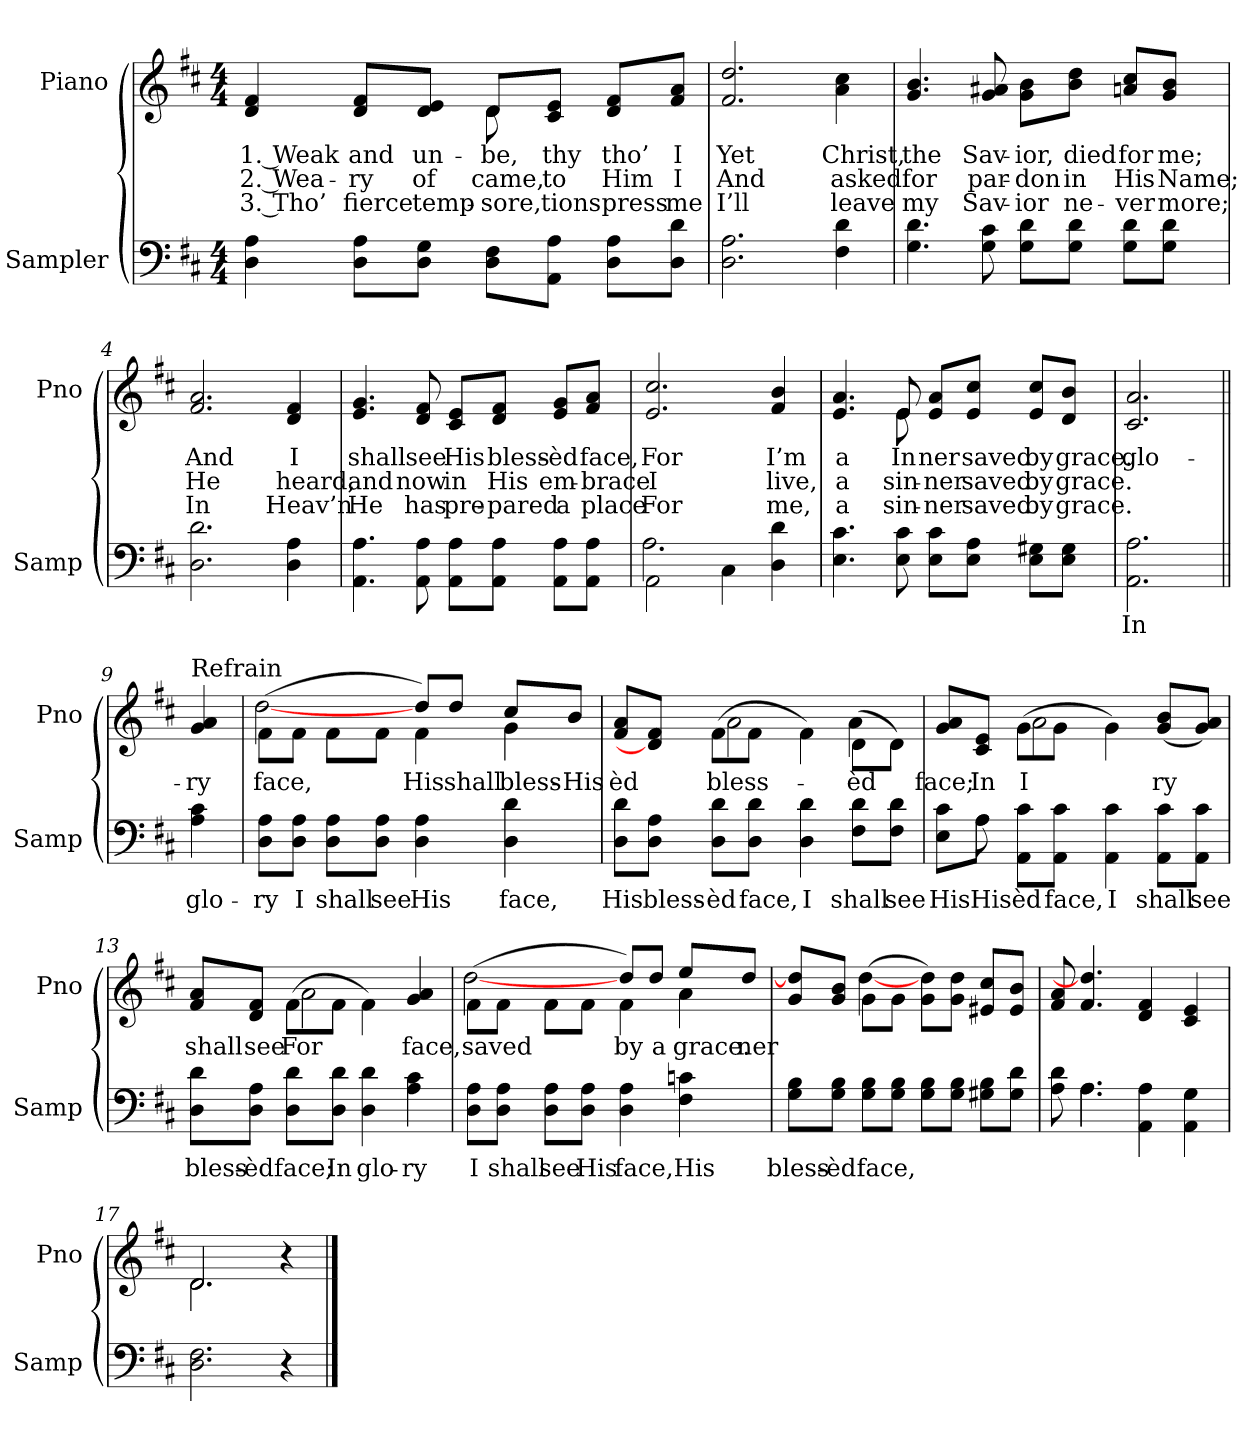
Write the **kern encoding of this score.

**kern	**text	**kern	**text	**text	**text
*part2	*part2	*part1	*part1	*part1	*part1
*staff2	*staff2	*staff1	*staff1	*staff1	*staff1
*I"Sampler	*	*I"Piano	*	*	*
*I'Samp	*	*I'Pno	*	*	*
*clefF4	*	*clefG2	*	*	*
*k[f#c#]	*	*k[f#c#]	*	*	*
*D:	*	*D:	*	*	*
*M4/4	*	*M4/4	*	*	*
=1	=1	=1	=1	=1	=1
*	*	*^	*	*	*
4D 4A	.	4d 4f#	2ryy	1. Weak	2. Wea-	3. Tho’
8D\ 8A\L	.	8d/ 8f#/L	.	and	-ry	fierce
8D\ 8G\J	.	8d/ 8e/J	.	un-	of	temp-
8D\ 8F#\L	.	8d/L	8d	be,	came,	sore,
8AA\ 8A\J	.	8c#/ 8e/J	4.ryy	-thy	to	-tions
8D\ 8A\L	.	8d/ 8f#/L	.	tho’	Him	press
8D\ 8d\J	.	8f#/ 8a/J	.	I	I	me
*	*	*v	*v	*	*	*
=2	=2	=2	=2	=2	=2
2.D 2.A	.	2.f# 2.dd	Yet	And	I’ll
4F# 4d	.	4a 4cc#	Christ,	asked	leave
=3	=3	=3	=3	=3	=3
4.G 4.d	.	4.g 4.b	the	for	my
8G 8c#	.	8g 8a#X	Sav-	par-	Sav-
8G\ 8d\L	.	8g\ 8b\L	-ior,	-don	-ior
8G\ 8d\J	.	8b\ 8dd\J	died	in	ne-
8G\ 8d\L	.	8an/ 8cc#/L	for	His	-ver
8G\ 8d\J	.	8g/ 8b/J	me;	Name;	more;
=4	=4	=4	=4	=4	=4
2.D 2.d	.	2.f# 2.a	And	He	In
4D 4A	.	4d 4f#	I	heard,	Heav’n
=5	=5	=5	=5	=5	=5
4.AA 4.A	.	4.e 4.g	shall	and	He
8AA 8A	.	8d 8f#	see	now	has
8AA\ 8A\L	.	8c#/ 8e/L	His	in	pre-
8AA\ 8A\J	.	8d/ 8f#/J	bless-	His	-pared
8AA\ 8A\L	.	8e/ 8g/L	-èd	em-	a
8AA\ 8A\J	.	8f#/ 8a/J	face,	-brace	place
=6	=6	=6	=6	=6	=6
*^	*	*	*	*	*
2AA\	2.A	.	2.e 2.cc#	For	I	For
4C#\	.	.	.	.	.	.
4D 4d	4ryy	.	4f# 4b	I’m	live,	me,
*v	*v	*	*	*	*	*
=7	=7	=7	=7	=7	=7
*	*	*^	*	*	*
4.E 4.c#	.	4.e 4.a	4.ryy	a	a	a
8E 8c#	.	8e/	8e	In	sin-	sin-
8E\ 8c#\L	.	8e/ 8a/L	2ryy	-ner	-ner	-ner
8E\ 8A\J	.	8e/ 8cc#/J	.	saved	saved	saved
8E\ 8G#X\L	.	8e/ 8cc#/L	.	by	by	by
8E\ 8G#\J	.	8d/ 8b/J	.	grace.	grace.	grace.
*	*	*v	*v	*	*	*
=8	=8	=8	=8	=8	=8
2.AA 2.A	In	2.c# 2.a	glo-	.	.
=9||	=9||	=9||	=9||	=9||	=9||
!	!	!LO:TX:t=Refrain	!	!	!
4A 4c#	glo-	4g 4a	-ry	.	.
=10	=10	=10	=10	=10	=10
*	*	*^	*	*	*
8D\ 8A\L	-ry	(8f#\L	[2dd	face,	.	.
8D\ 8A\J	I	8f#\J	.	.	.	.
8D\ 8A\L	shall	8f#\L	.	.	.	.
8D\ 8A\J	see	8f#\J	.	.	.	.
4D 4A	His	8dd/L)	4f#	His	.	.
.	.	8dd/J	.	shall	.	.
4D 4d	face,	8cc#/L	4g	bless-	.	.
.	.	8b/J	.	His	.	.
=11	=11	=11	=11	=11	=11	=11
8D\ 8d\L	His	8f#/ 8a/L	4ryy	-èd	.	.
8D\ 8A\J	bless-	8d]/ 8f#/J	.	.	.	.
8D\ 8d\L	-èd	(8f#\L	2a	bless-	.	.
8D\ 8d\J	face,	8f#\J	.	.	.	.
4D 4d	I	4f#\)	.	.	.	.
8F#\ 8d\L	shall	(8d\L	4a	-èd	.	.
8F#\ 8d\J	see	8d\J)	.	.	.	.
=12	=12	=12	=12	=12	=12	=12
*^	*	*	*	*	*	*
8E\ 8c#\L	8ryy	His	8g/ 8a/L	4ryy	face;	.	.
8A\J	8A	His	8c#/ 8e/J	.	In	.	.
8AA\ 8c#\L	2.ryy	-èd	(8g\L	2a	I	.	.
8AA\ 8c#\J	.	face,	8g\J	.	.	.	.
4AA 4c#	.	I	4g\)	.	.	.	.
8AA\ 8c#\L	.	shall	(8g/ 8b/L	4ryy	-ry	.	.
8AA\ 8c#\J	.	see	8g/ 8a/J)	.	.	.	.
*v	*v	*	*	*	*	*	*
=13	=13	=13	=13	=13	=13	=13
8D\ 8d\L	bless-	8f#/ 8a/L	4ryy	shall	.	.
8D\ 8A\J	-èd	8d/ 8f#/J	.	see	.	.
8D\ 8d\L	face;	(8f#\L	2a	For	.	.
8D\ 8d\J	In	8f#\J	.	.	.	.
4D 4d	glo-	4f#\)	.	.	.	.
4A 4c#	-ry	4g 4a	4ryy	face,	.	.
=14	=14	=14	=14	=14	=14	=14
8D\ 8A\L	I	(8f#\L	[2dd	saved	.	.
8D\ 8A\J	shall	8f#\J	.	.	.	.
8D\ 8A\L	see	8f#\L	.	.	.	.
8D\ 8A\J	His	8f#\J	.	.	.	.
4D 4A	face,	8dd/L)	4f#	by	.	.
.	.	8dd/J	.	a	.	.
4F#\ 4cn\	His	8ee/L	4a	grace.	.	.
.	.	8dd/J	.	-ner	.	.
=15	=15	=15	=15	=15	=15	=15
8G\ 8B\L	bless-	8g/ 8dd]/L	4ryy	.	.	.
8G\ 8B\J	-èd	8g/ 8b/J	.	.	.	.
8G\ 8B\L	face,	(8g\L	[4dd	.	.	.
8G\ 8B\J	.	8g\J	.	.	.	.
8G\ 8B\L	.	8g\ 8dd\L)	2ryy	.	.	.
8G\ 8B\J	.	8g\ 8dd\J	.	.	.	.
8G#X\ 8B\L	.	8e#X/ 8cc#/L	.	.	.	.
8G#\ 8d\J	.	8e#/ 8b/J	.	.	.	.
*	*	*v	*v	*	*	*
=16	=16	=16	=16	=16	=16
*^	*	*	*	*	*
8A\ 8d\	8ryy	.	8f# 8a	.	.	.
4.A\	4.A	.	4.f# 4.dd]	.	.	.
4AA 4A	2ryy	.	4d 4f#	.	.	.
4AA 4G	.	.	4c# 4e	.	.	.
*v	*v	*	*	*	*	*
=17	=17	=17	=17	=17	=17
*	*	*^	*	*	*
2.D 2.F#	.	2.d/	2.d	.	.	.
4r	.	4r	4ryy	.	.	.
*	*	*v	*v	*	*	*
==	==	==	==	==	==
*-	*-	*-	*-	*-	*-
